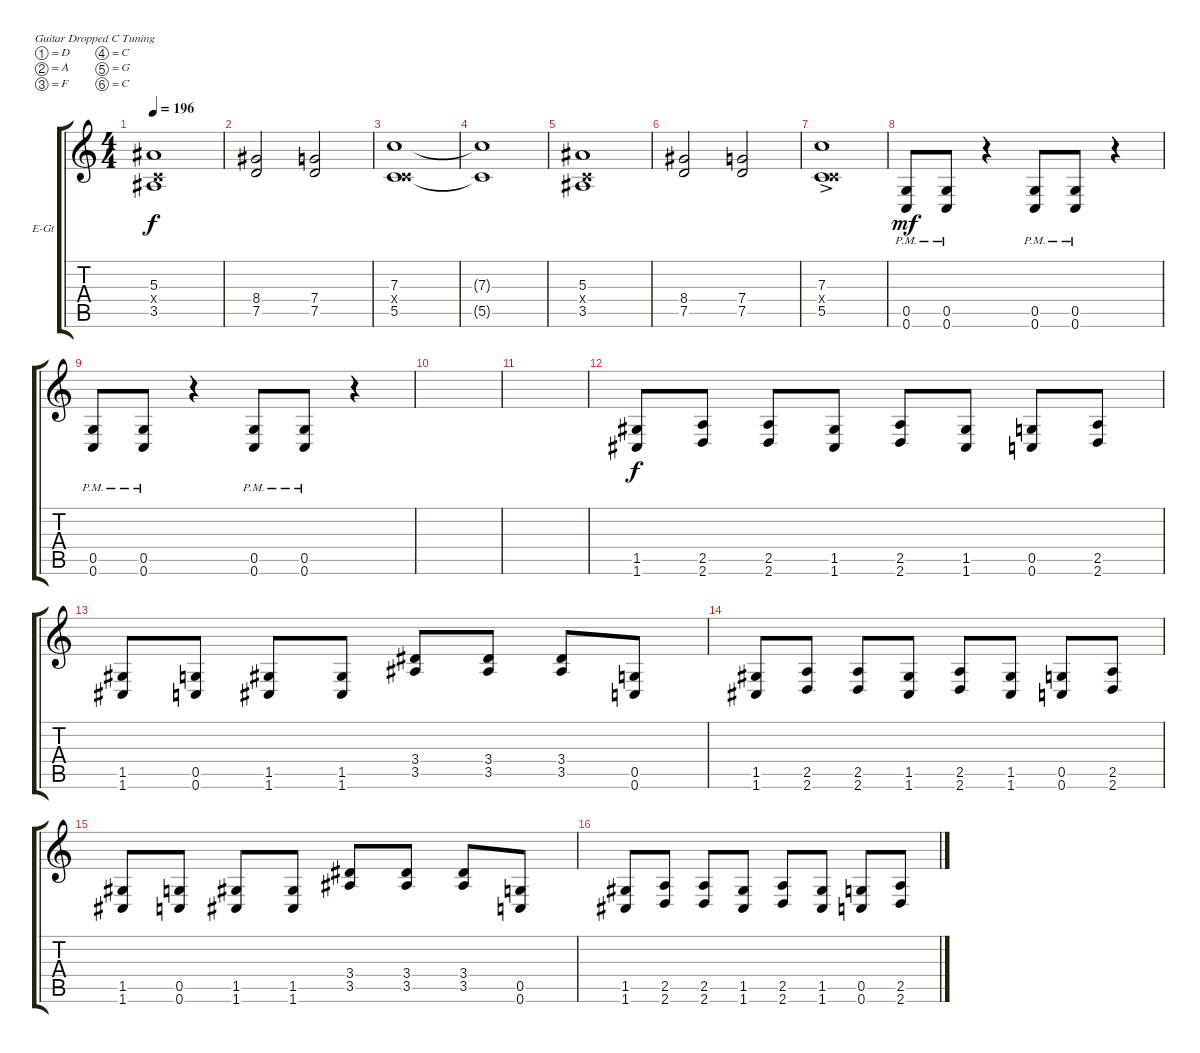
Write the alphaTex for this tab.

\defaultSystemsLayout 4
\bracketExtendMode groupsimilarinstruments
\firstSystemTrackNameOrientation horizontal
\otherSystemsTrackNameOrientation horizontal
\track ("Kirk Hammett (Lead)" "E-Gt") {instrument distortionguitar}
\staff {score tabs}
\tuning (D4 A3 F3 C3 G2 C2)
\ts (4 4)
\tempo 196
\clef g2
\ks c
(3.5 0.4{x} 5.3).1{dy f} |
(8.4 7.5).2 (7.5 7.4).2 |
(7.3 5.5 0.4{x}).1 |
(5.5{t} 7.3{t}).1 |
(3.5 0.4{x} 5.3).1 |
(8.4 7.5).2 (7.5 7.4).2 |
(5.5{ac} 0.4{ac x} 7.3{ac}).1 |
(0.6{pm} 0.5{pm}).8{dy mf} (0.5{pm} 0.6{pm}).8 r.4 (0.6{pm} 0.5{pm}).8 (0.6{pm} 0.5{pm}).8 r.4 |
(0.6{pm} 0.5{pm}).8 (0.5{pm} 0.6{pm}).8 r.4 (0.6{pm} 0.5{pm}).8 (0.6{pm} 0.5{pm}).8 r.4 |
|
|
(1.6 1.5).8{dy f} (2.6 2.5).8 (2.6 2.5).8 (1.6 1.5).8 (2.6 2.5).8 (1.6 1.5).8 (0.6 0.5).8 (2.6 2.5).8 |
(1.5 1.6).8 (0.5 0.6).8 (1.5 1.6).8 (1.5 1.6).8 (3.4 3.5).8 (3.4 3.5).8 (3.4 3.5).8 (0.5 0.6).8 |
(1.6 1.5).8 (2.6 2.5).8 (2.6 2.5).8 (1.6 1.5).8 (2.6 2.5).8 (1.6 1.5).8 (0.6 0.5).8 (2.6 2.5).8 |
(1.5 1.6).8 (0.5 0.6).8 (1.5 1.6).8 (1.5 1.6).8 (3.4 3.5).8 (3.4 3.5).8 (3.4 3.5).8 (0.5 0.6).8 |
(1.6 1.5).8 (2.6 2.5).8 (2.6 2.5).8 (1.6 1.5).8 (2.6 2.5).8 (1.6 1.5).8 (0.6 0.5).8 (2.6 2.5).8
